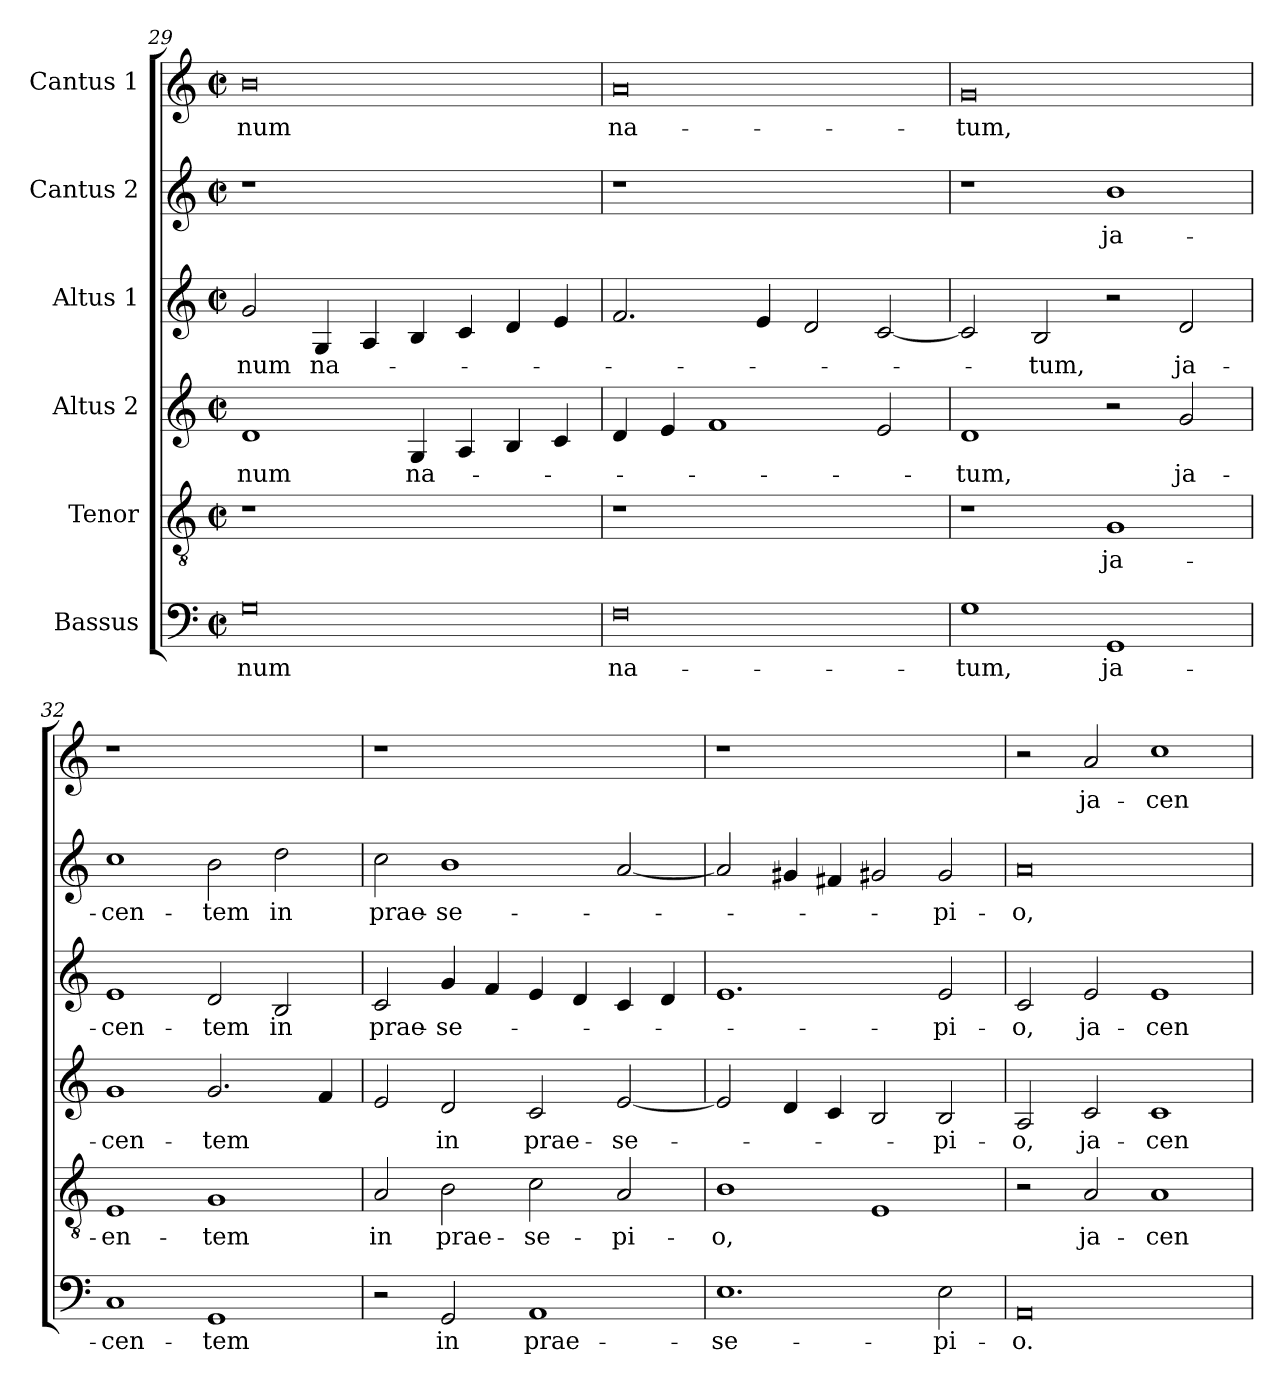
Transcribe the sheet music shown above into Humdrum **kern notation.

**kern	**text	**kern	**text	**kern	**text	**kern	**text	**kern	**text	**kern	**text
*part6	*part6	*part5	*part5	*part4	*part4	*part3	*part3	*part2	*part2	*part1	*part1
*staff6	*staff6	*staff5	*staff5	*staff4	*staff4	*staff3	*staff3	*staff2	*staff2	*staff1	*staff1
*I"Bassus	*	*I"Tenor	*	*I"Altus 2	*	*I"Altus 1	*	*I"Cantus 2	*	*I"Cantus 1	*
!!LO:PB:g=z
*clefF4	*	*clefGv2	*	*clefG2	*	*clefG2	*	*clefG2	*	*clefG2	*
*k[]	*	*k[]	*	*k[]	*	*k[]	*	*k[]	*	*k[]	*
*a:	*	*a:	*	*a:	*	*a:	*	*a:	*	*a:	*
*M2/2	*	*M2/2	*	*M2/2	*	*M2/2	*	*M2/2	*	*M2/2	*
*met(c|)	*	*met(c|)	*	*met(c|)	*	*met(c|)	*	*met(c|)	*	*met(c|)	*
=29	=29	=29	=29	=29	=29	=29	=29	=29	=29	=29	=29
0G	-num	1r	.	1d	-num	2g/	-num	1r	.	0b	-num
.	.	.	.	.	.	4G/	na-	.	.	.	.
.	.	.	.	.	.	4A/	.	.	.	.	.
.	.	1ryy	.	4G/	na-	4B/	.	1ryy	.	.	.
.	.	.	.	4A/	.	4c/	.	.	.	.	.
.	.	.	.	4B/	.	4d/	.	.	.	.	.
.	.	.	.	4c/	.	4e/	.	.	.	.	.
=30	=30	=30	=30	=30	=30	=30	=30	=30	=30	=30	=30
0F	na-	1r	.	4d/	.	2.f/	.	1r	.	0a	na-
.	.	.	.	4e/	.	.	.	.	.	.	.
.	.	.	.	1f	.	.	.	.	.	.	.
.	.	.	.	.	.	4e/	.	.	.	.	.
.	.	1ryy	.	.	.	2d/	.	1ryy	.	.	.
.	.	.	.	2e/	.	[2c/	.	.	.	.	.
=31	=31	=31	=31	=31	=31	=31	=31	=31	=31	=31	=31
1G	-tum,	1r	.	1d	-tum,	2c/]	.	1r	.	0g	-tum,
.	.	.	.	.	.	2B/	-tum,	.	.	.	.
1GG	ja-	1G	ja-	2r	.	2r	.	1b	ja-	.	.
.	.	.	.	2g/	ja-	2d/	ja-	.	.	.	.
=32	=32	=32	=32	=32	=32	=32	=32	=32	=32	=32	=32
1C	-cen-	1E	-en-	1g	-cen-	1e	-cen-	1cc	-cen-	1r	.
1GG	-tem	1G	-tem	2.g/	-tem	2d/	-tem	2b\	-tem	1ryy	.
.	.	.	.	.	.	2B/	in	2dd\	in	.	.
.	.	.	.	4f/	.	.	.	.	.	.	.
=33	=33	=33	=33	=33	=33	=33	=33	=33	=33	=33	=33
2r	.	2A/	in	2e/	.	2c/	prae-	2cc\	prae-	1r	.
2GG/	in	2B\	prae-	2d/	in	4g/	-se-	1b	-se-	.	.
.	.	.	.	.	.	4f/	.	.	.	.	.
1AA	prae-	2c\	-se-	2c/	prae-	4e/	.	.	.	1ryy	.
.	.	.	.	.	.	4d/	.	.	.	.	.
.	.	2A/	-pi-	[2e/	-se-	4c/	.	[2a/	.	.	.
.	.	.	.	.	.	4d/	.	.	.	.	.
=34	=34	=34	=34	=34	=34	=34	=34	=34	=34	=34	=34
1.E	-se-	1B	-o,	2e/]	.	1.e	.	2a/]	.	1r	.
.	.	.	.	4d/	.	.	.	4g#X/	.	.	.
.	.	.	.	4c/	.	.	.	4f#X/	.	.	.
.	.	1E	.	2B/	.	.	.	2g#X/	.	1ryy	.
2E\	-pi-	.	.	2B/	-pi-	2e/	-pi-	2g#/	-pi-	.	.
=35	=35	=35	=35	=35	=35	=35	=35	=35	=35	=35	=35
0AA	-o.	2r	.	2A/	-o,	2c/	-o,	0a	-o,	2r	.
.	.	2A/	ja-	2c/	ja-	2e/	ja-	.	.	2a/	ja-
.	.	1A	-cen-	1c	-cen-	1e	-cen-	.	.	1cc	-cen-
=	=	=	=	=	=	=	=	=	=	=	=
*-	*-	*-	*-	*-	*-	*-	*-	*-	*-	*-	*-
